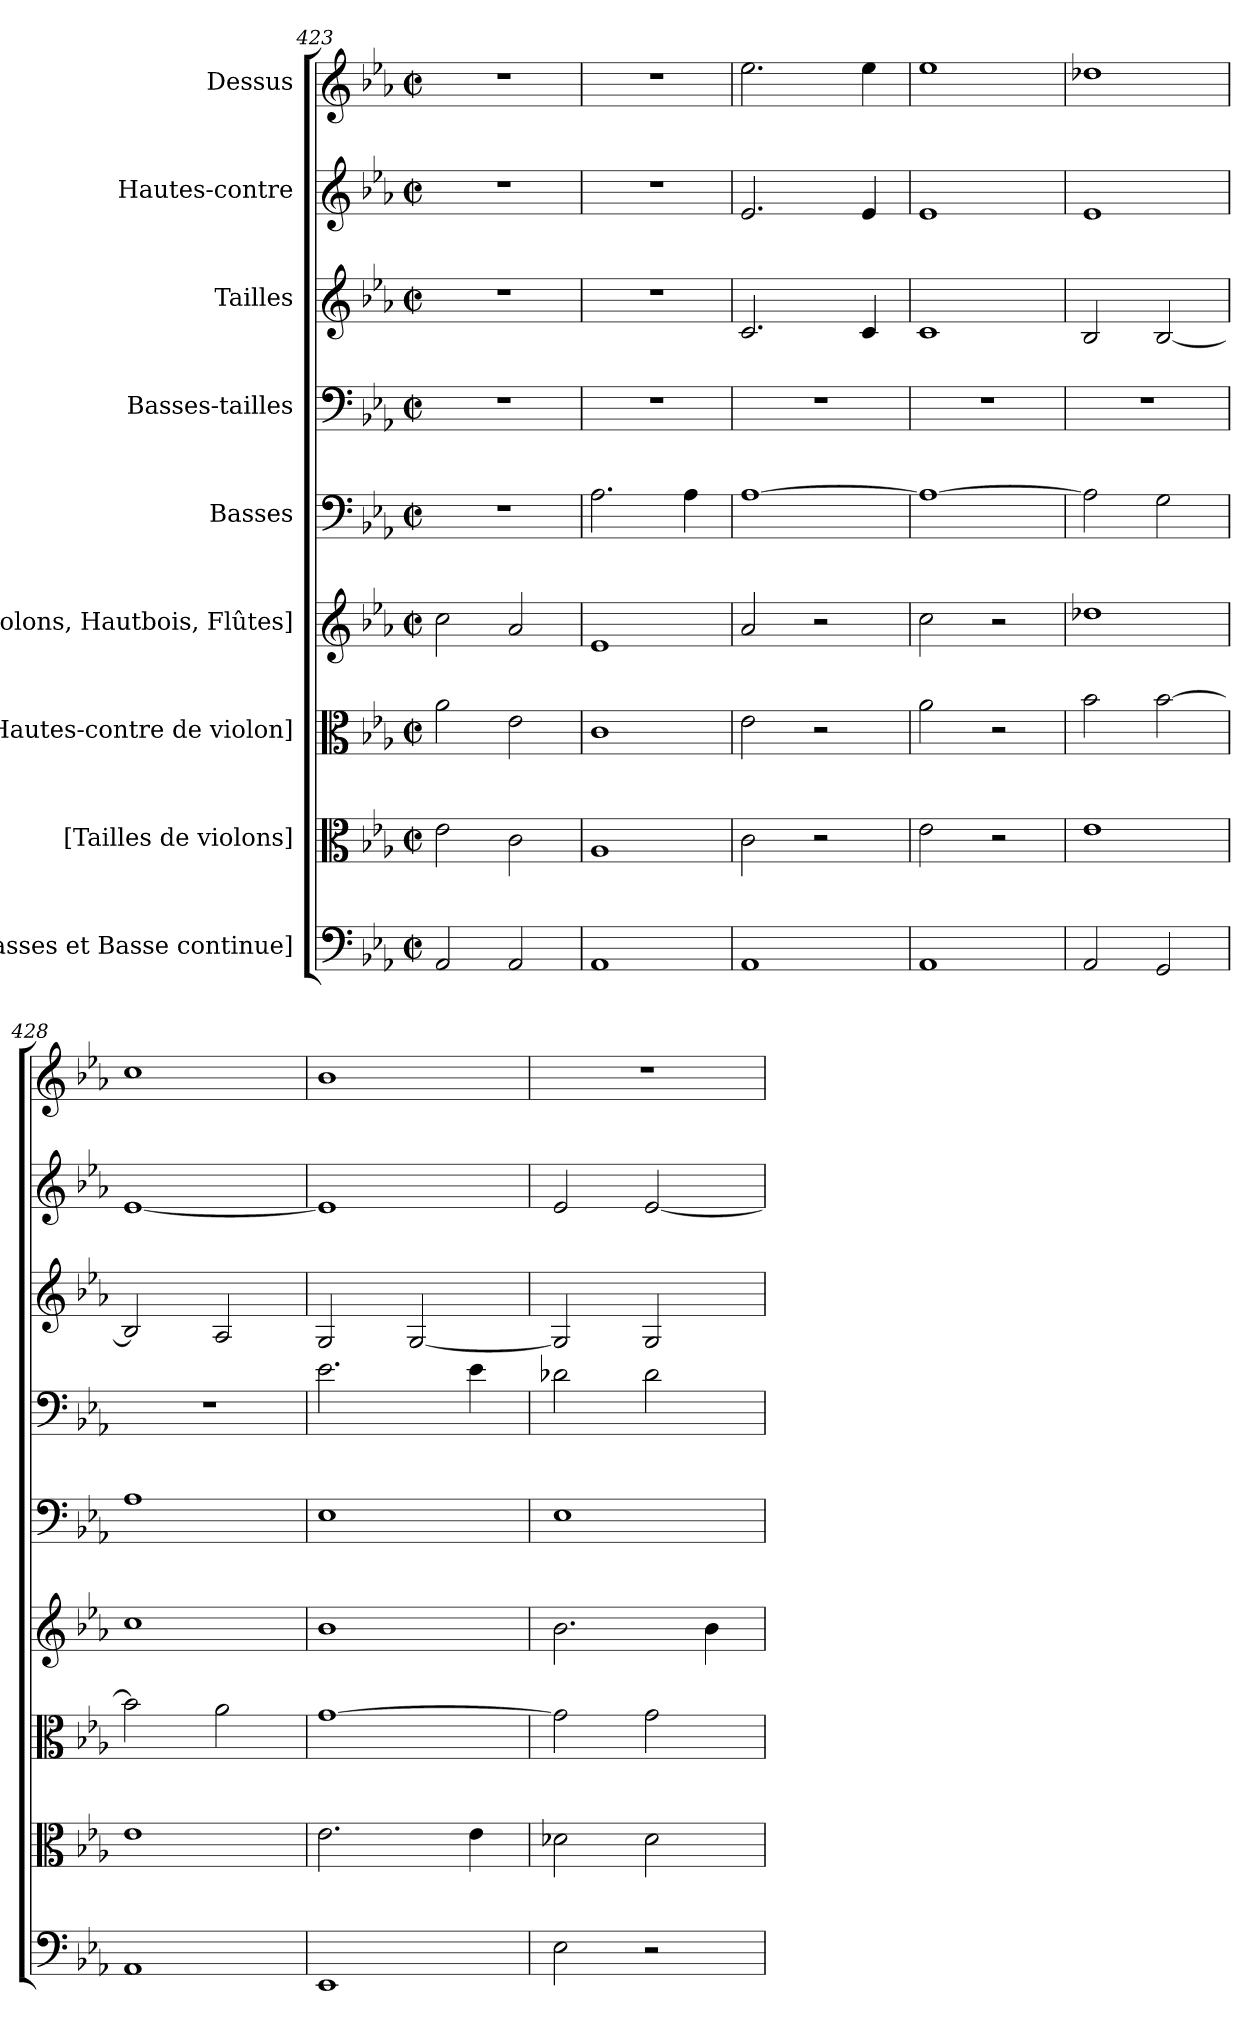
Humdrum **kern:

**kern	**kern	**kern	**kern	**kern	**kern	**kern	**kern	**kern
*part9	*part8	*part7	*part6	*part5	*part4	*part3	*part2	*part1
*staff9	*staff8	*staff7	*staff6	*staff5	*staff4	*staff3	*staff2	*staff1
*I"[Basses et Basse continue]	*I"[Tailles de violons]	*I"[Hautes-contre de violon]	*I"[Violons, Hautbois, Flûtes]	*I"Basses	*I"Basses-tailles	*I"Tailles	*I"Hautes-contre	*I"Dessus
!!LO:PB:g=z
*clefF4	*clefC3	*clefC3	*clefG2	*clefF4	*clefF4	*clefG2	*clefG2	*clefG2
*k[b-e-a-]	*k[b-e-a-]	*k[b-e-a-]	*k[b-e-a-]	*k[b-e-a-]	*k[b-e-a-]	*k[b-e-a-]	*k[b-e-a-]	*k[b-e-a-]
*E-:	*E-:	*E-:	*E-:	*E-:	*E-:	*E-:	*E-:	*E-:
*M2/2	*M2/2	*M2/2	*M2/2	*M2/2	*M2/2	*M2/2	*M2/2	*M2/2
*met(c|)	*met(c|)	*met(c|)	*met(c|)	*met(c|)	*met(c|)	*met(c|)	*met(c|)	*met(c|)
=423	=423	=423	=423	=423	=423	=423	=423	=423
2AA-/	2e-\	2a-\	2cc\	1r	1r	1r	1r	1r
2AA-/	2c\	2e-\	2a-/	.	.	.	.	.
=424	=424	=424	=424	=424	=424	=424	=424	=424
1AA-	1A-	1c	1e-	2.A-\	1r	1r	1r	1r
.	.	.	.	4A-\	.	.	.	.
=425	=425	=425	=425	=425	=425	=425	=425	=425
1AA-	2c\	2e-\	2a-/	[1A-	1r	2.c/	2.e-/	2.ee-\
.	2r	2r	2r	.	.	.	.	.
.	.	.	.	.	.	4c/	4e-/	4ee-\
=426	=426	=426	=426	=426	=426	=426	=426	=426
1AA-	2e-\	2a-\	2cc\	1A-_	1r	1c	1e-	1ee-
.	2r	2r	2r	.	.	.	.	.
=427	=427	=427	=427	=427	=427	=427	=427	=427
2AA-/	1e-	2b-\	1dd-X	2A-\]	1r	2B-/	1e-	1dd-X
2GG/	.	[2b-\	.	2G\	.	[2B-/	.	.
!!LO:PB:g=z
=428	=428	=428	=428	=428	=428	=428	=428	=428
1AA-	1e-	2b-\]	1cc>	1A-	1r	2B-/]	[1e-	1cc
.	.	2a-\	.	.	.	2A-/	.	.
=429	=429	=429	=429	=429	=429	=429	=429	=429
1EE-	2.e-\	[1g	1b-	1E-	2.e-\	2G/	1e-]	1b-
.	.	.	.	.	.	[2G/	.	.
.	4e-\	.	.	.	4e-\	.	.	.
=430	=430	=430	=430	=430	=430	=430	=430	=430
2E-\	2d-X\	2g\]	2.b-\	1E-	2d-X\	2G/]	2e-/	1r
2r	2d-\	2g\	.	.	2d-\	2G/	[2e-/	.
.	.	.	4b-\	.	.	.	.	.
=	=	=	=	=	=	=	=	=
*-	*-	*-	*-	*-	*-	*-	*-	*-
